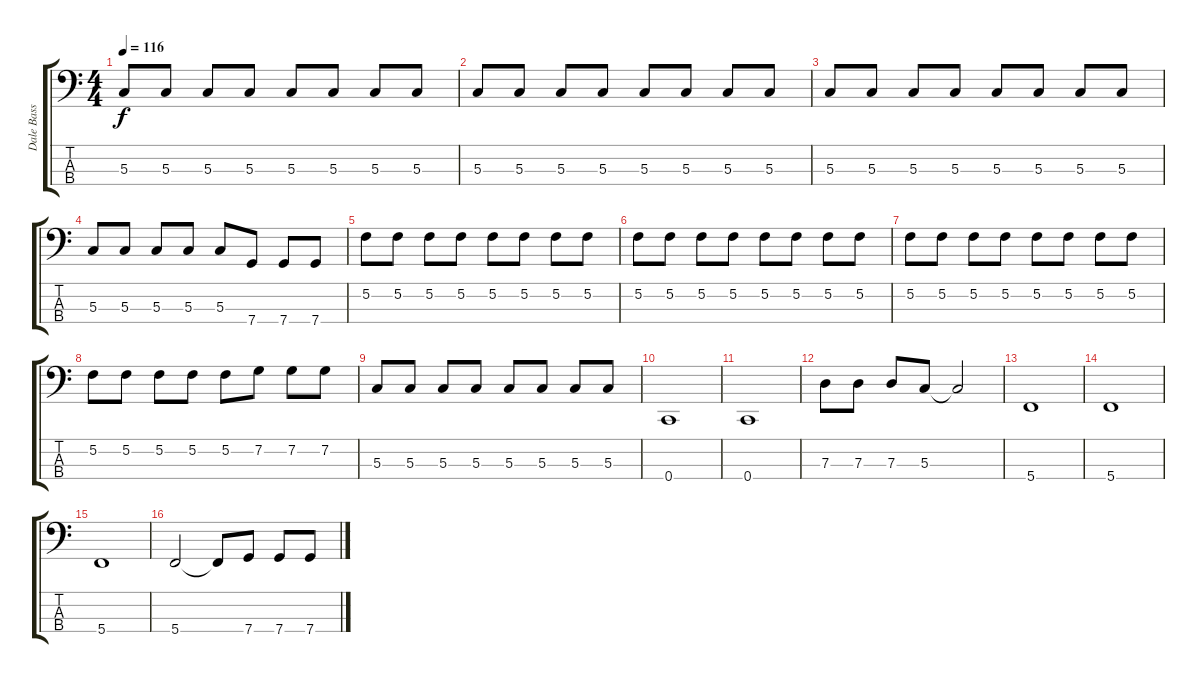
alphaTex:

\track ("Dale Bass" "Dale Bass") {instrument electricbassfinger}
\staff {score tabs}
\tuning (F2 C2 G1 C1) {hide}
\ts (4 4)
\tempo 116
\clef f4
\ks c
5.3.8{dy f} 5.3.8 5.3.8 5.3.8 5.3.8 5.3.8 5.3.8 5.3.8 |
5.3.8 5.3.8 5.3.8 5.3.8 5.3.8 5.3.8 5.3.8 5.3.8 |
5.3.8 5.3.8 5.3.8 5.3.8 5.3.8 5.3.8 5.3.8 5.3.8 |
5.3.8 5.3.8 5.3.8 5.3.8 5.3.8 7.4.8 7.4.8 7.4.8 |
5.2.8 5.2.8 5.2.8 5.2.8 5.2.8 5.2.8 5.2.8 5.2.8 |
5.2.8 5.2.8 5.2.8 5.2.8 5.2.8 5.2.8 5.2.8 5.2.8 |
5.2.8 5.2.8 5.2.8 5.2.8 5.2.8 5.2.8 5.2.8 5.2.8 |
5.2.8 5.2.8 5.2.8 5.2.8 5.2.8 7.2.8 7.2.8 7.2.8 |
5.3.8 5.3.8 5.3.8 5.3.8 5.3.8 5.3.8 5.3.8 5.3.8 |
0.4.1 |
0.4.1 |
7.3.8 7.3.8 7.3.8 5.3.8 5.3{t}.2 |
5.4.1 |
5.4.1 |
5.4.1 |
5.4.2 5.4{t}.8 7.4.8 7.4.8 7.4.8
